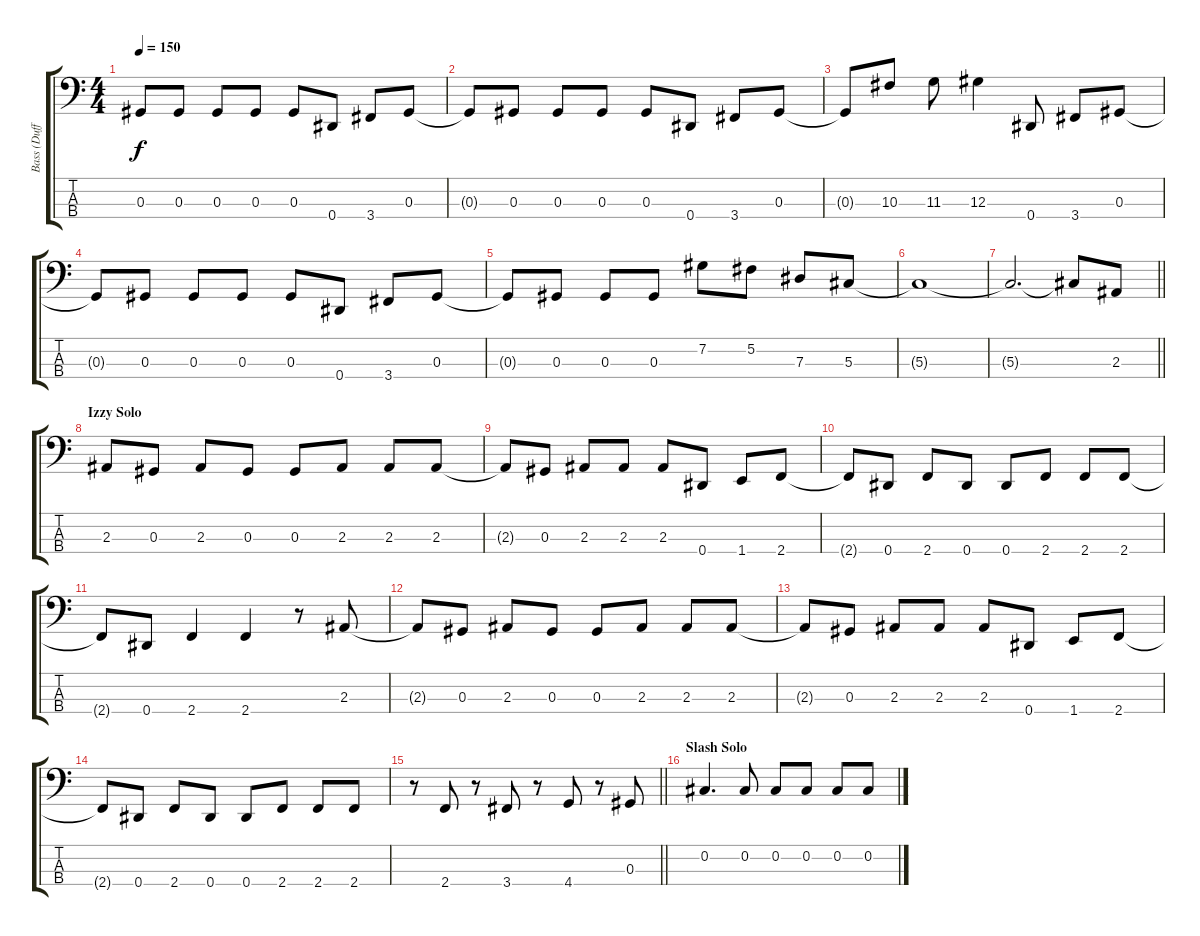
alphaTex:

\track ("Bass (Duff)" "Bass (Duff") {instrument electricbassfinger}
\staff {score tabs}
\tuning (Gb2 Db2 Ab1 Eb1) {hide}
\ts (4 4)
\tempo 150
\clef f4
\ks c
0.3{t}.8{dy f} 0.3.8 0.3.8 0.3.8 0.3.8 0.4.8 3.4.8 0.3.8 |
0.3{t}.8 0.3.8 0.3.8 0.3.8 0.3.8 0.4.8 3.4.8 0.3.8 |
0.3{t}.8 10.3.8 11.3.8 12.3.4 0.4.8 3.4.8 0.3.8 |
0.3{t}.8 0.3.8 0.3.8 0.3.8 0.3.8 0.4.8 3.4.8 0.3.8 |
0.3{t}.8 0.3.8 0.3.8 0.3.8 7.2.8 5.2.8 7.3.8 5.3.8 |
5.3{t}.1 |
\barLineRight lightlight
5.3{t}.2{d} 5.3{t}.8 2.3.8 |
\section ("" "Izzy Solo")
2.3.8 0.3.8 2.3.8 0.3.8 0.3.8 2.3.8 2.3.8 2.3.8 |
2.3{t}.8 0.3.8 2.3.8 2.3.8 2.3.8 0.4.8 1.4.8 2.4.8 |
2.4{t}.8 0.4.8 2.4.8 0.4.8 0.4.8 2.4.8 2.4.8 2.4.8 |
2.4{t}.8 0.4.8 2.4.4 2.4.4 r.8 2.3.8 |
2.3{t}.8 0.3.8 2.3.8 0.3.8 0.3.8 2.3.8 2.3.8 2.3.8 |
2.3{t}.8 0.3.8 2.3.8 2.3.8 2.3.8 0.4.8 1.4.8 2.4.8 |
2.4{t}.8 0.4.8 2.4.8 0.4.8 0.4.8 2.4.8 2.4.8 2.4.8 |
\barLineRight lightlight
r.8 2.4.8 r.8 3.4.8 r.8 4.4.8 r.8 0.3.8 |
\section ("" "Slash Solo")
0.2.4{d volume 14} 0.2.8 0.2.8 0.2.8 0.2.8 0.2.8
